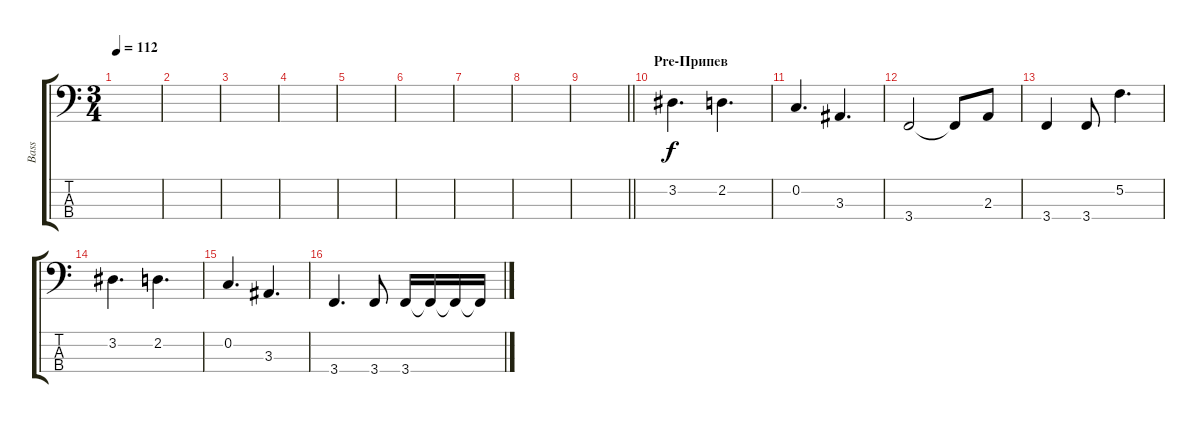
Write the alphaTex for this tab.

\track ("Bass" "Bass") {instrument electricbassfinger}
\staff {score tabs}
\tuning (F2 C2 G1 D1) {hide}
\ts (3 4)
\tempo 112
\clef f4
\ks c
|
|
|
|
|
|
|
|
\barLineRight lightlight
|
\section ("" "Pre-Припев")
3.2.4{d} 2.2.4{d} |
0.2.4{d} 3.3.4{d} |
3.4.2 3.4{t}.8 2.3.8 |
3.4.4 3.4.8 5.2.4{d} |
3.2.4{d} 2.2.4{d} |
0.2.4{d} 3.3.4{d} |
3.4.4{d} 3.4.8 3.4.16 3.4{t}.16 3.4{t}.16 3.4{t}.16
